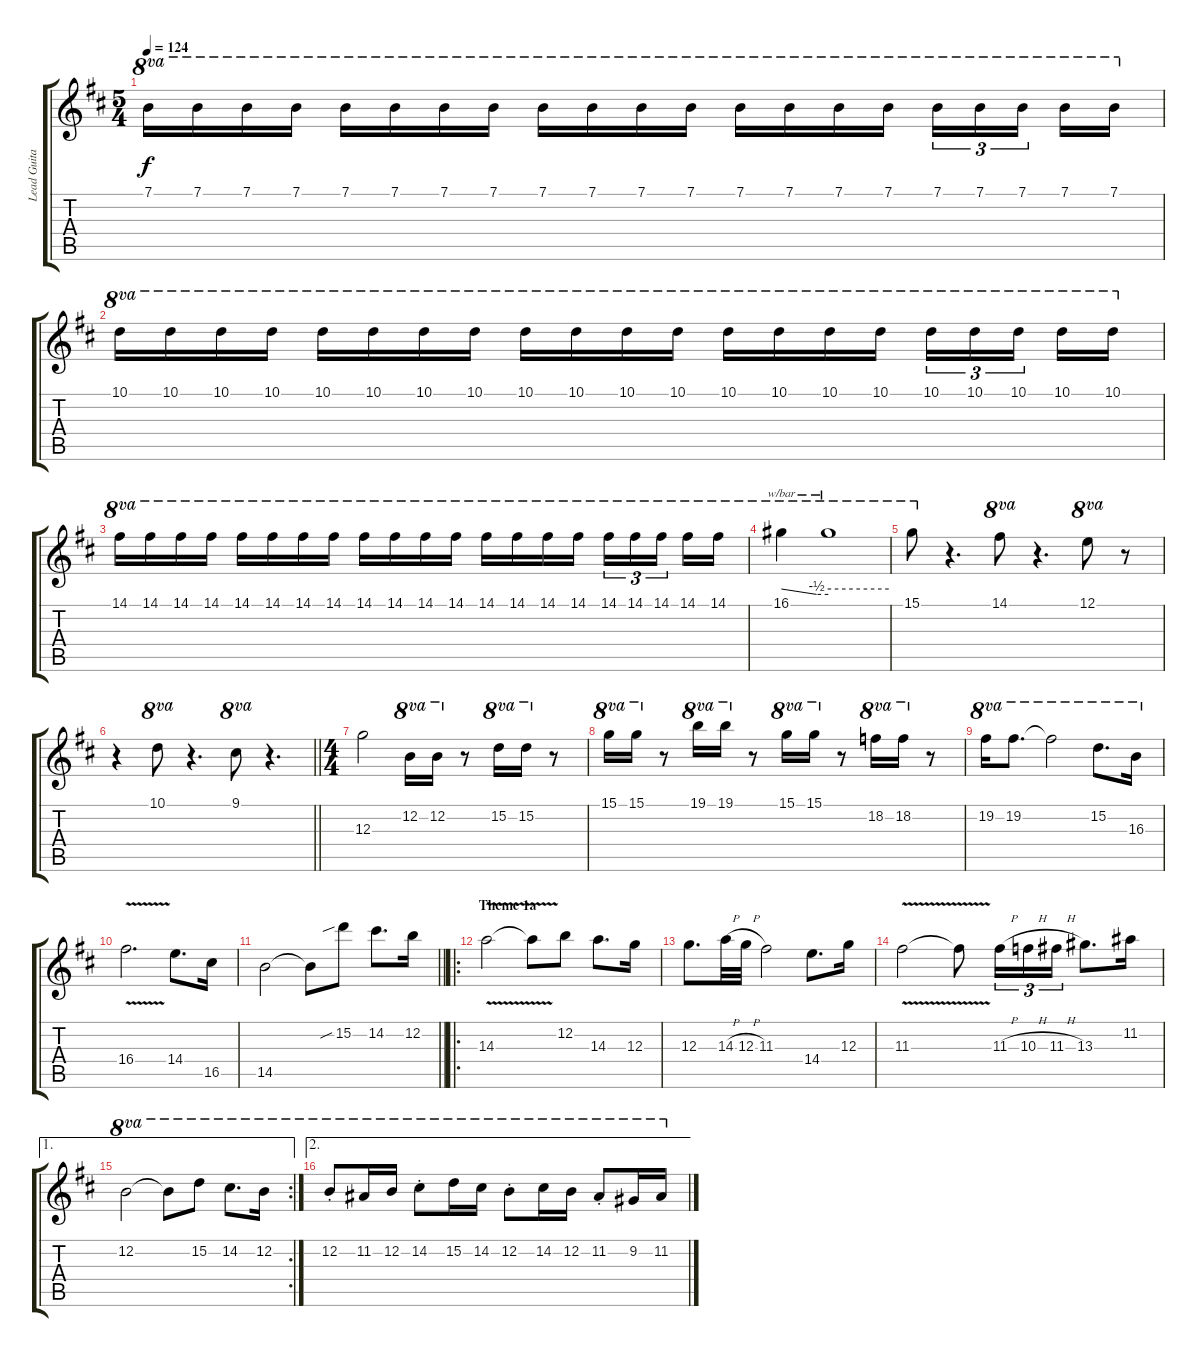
\track ("Lead Guitar" "Lead Guita") {instrument distortionguitar}
\staff {score tabs}
\tuning (E4 B3 G3 D3 A2 E2) {hide}
\ts (5 4)
\tempo 124
\clef g2
\ks d
7.1.16{ot 8va dy f instrument distortionguitar} 7.1.16{ot 8va} 7.1.16{ot 8va} 7.1.16{ot 8va} 7.1.16{ot 8va} 7.1.16{ot 8va} 7.1.16{ot 8va} 7.1.16{ot 8va} 7.1.16{ot 8va} 7.1.16{ot 8va} 7.1.16{ot 8va} 7.1.16{ot 8va} 7.1.16{ot 8va} 7.1.16{ot 8va} 7.1.16{ot 8va} 7.1.16{ot 8va} 7.1.16{tu (3 2) ot 8va} 7.1.16{tu (3 2) ot 8va} 7.1.16{tu (3 2) ot 8va beam splitsecondary} 7.1.16{ot 8va} 7.1.16{ot 8va} |
10.1.16{ot 8va} 10.1.16{ot 8va} 10.1.16{ot 8va} 10.1.16{ot 8va} 10.1.16{ot 8va} 10.1.16{ot 8va} 10.1.16{ot 8va} 10.1.16{ot 8va} 10.1.16{ot 8va} 10.1.16{ot 8va} 10.1.16{ot 8va} 10.1.16{ot 8va} 10.1.16{ot 8va} 10.1.16{ot 8va} 10.1.16{ot 8va} 10.1.16{ot 8va} 10.1.16{tu (3 2) ot 8va} 10.1.16{tu (3 2) ot 8va} 10.1.16{tu (3 2) ot 8va beam splitsecondary} 10.1.16{ot 8va} 10.1.16{ot 8va} |
14.1.16{ot 8va} 14.1.16{ot 8va} 14.1.16{ot 8va} 14.1.16{ot 8va} 14.1.16{ot 8va} 14.1.16{ot 8va} 14.1.16{ot 8va} 14.1.16{ot 8va} 14.1.16{ot 8va} 14.1.16{ot 8va} 14.1.16{ot 8va} 14.1.16{ot 8va} 14.1.16{ot 8va} 14.1.16{ot 8va} 14.1.16{ot 8va} 14.1.16{ot 8va} 14.1.16{tu (3 2) ot 8va} 14.1.16{tu (3 2) ot 8va} 14.1.16{tu (3 2) ot 8va beam splitsecondary} 14.1.16{ot 8va} 14.1.16{ot 8va} |
16.1.4{tbe (custom default 0 0 45 -2 60 -2) ot 8va} 16.1{t}.1{tbe (hold default 0 0 60 0) ot 8va} |
15.1.8{ot 8va} r.4{d} 14.1.8{ot 8va} r.4{d} 12.1.8{ot 8va} r.8 |
\barLineRight lightlight
r.4 10.1.8{ot 8va} r.4{d} 9.1.8{ot 8va} r.4{d} |
\ts (4 4)
12.3.2 12.2.16{ot 8va} 12.2.16{ot 8va} r.8 15.2.16{ot 8va} 15.2.16{ot 8va} r.8 |
15.1.16{ot 8va} 15.1.16{ot 8va} r.8 19.1.16{ot 8va} 19.1.16{ot 8va} r.8 15.1.16{ot 8va} 15.1.16{ot 8va} r.8 18.2.16{ot 8va} 18.2.16{ot 8va} r.8 |
19.2.16{ot 8va} 19.2.8{d ot 8va} 19.2{t}.2{ot 8va} 15.2.8{d ot 8va} 16.3.16{ot 8va} |
16.4{v}.2{d} 14.4.8{d} 16.5.16 |
\barLineRight lightlight
14.5.2 14.5{t}.8 15.2{sib}.8 14.2.8{d} 12.2.16 |
\ro
\section ("" "Theme 1a")
14.3{v}.2 14.3{t}.8 12.2.8 14.3.8{d} 12.3.16 |
12.3.8{d} 14.3{h}.32 12.3{h}.32 11.3.2 14.4.8{d} 12.3.16 |
11.3{v}.2 11.3{t}.8 11.3{h}.16{tu (3 2)} 10.3{h}.16{tu (3 2)} 11.3{h}.16{tu (3 2)} 13.3.8{d} 11.2.16 |
\ae 1
\rc 2
12.2.2{ot 8va} 12.2{t}.8{ot 8va} 15.2.8{ot 8va} 14.2.8{d ot 8va} 12.2.16{ot 8va} |
\ae 2
12.2{st}.8{ot 8va} 11.2.16{ot 8va} 12.2.16{ot 8va} 14.2{st}.8{ot 8va} 15.2.16{ot 8va} 14.2.16{ot 8va} 12.2{st}.8{ot 8va} 14.2.16{ot 8va} 12.2.16{ot 8va} 11.2{st}.8{ot 8va} 9.2.16{ot 8va} 11.2.16{ot 8va}
